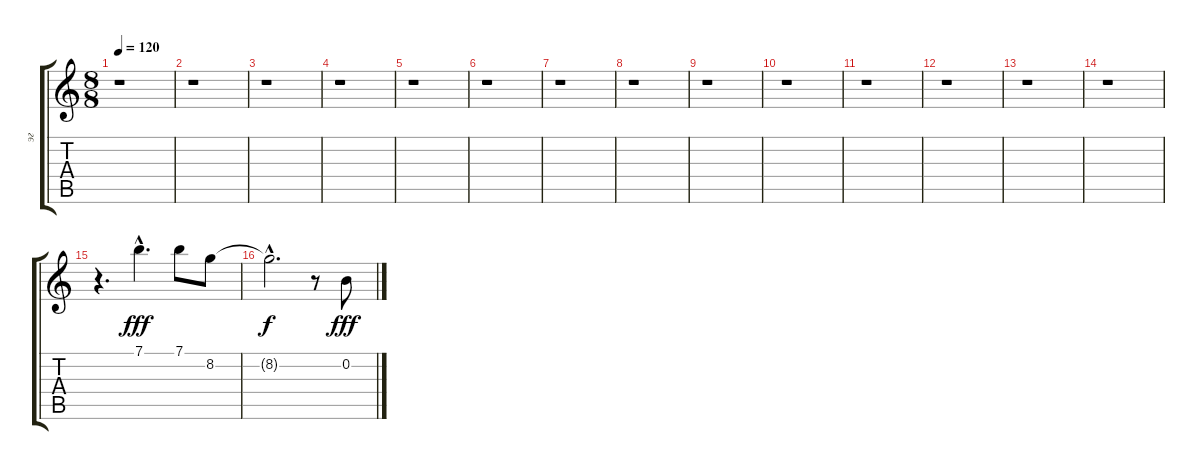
\track ("эг" "эг") {instrument overdrivenguitar}
\staff {score tabs}
\tuning (E4 B3 G3 D3 A2 E2) {hide}
\ts (8 8)
\tempo 120
\clef g2
\ks c
r.1{dy f} |
r.1 |
r.1 |
r.1 |
r.1 |
r.1 |
r.1 |
r.1 |
r.1 |
r.1 |
r.1 |
r.1 |
r.1 |
r.1 |
r.4{d} 7.1{hac}.4{d dy fff} 7.1.8 8.2.8 |
8.2{hac t}.2{d dy f} r.8 0.2.8{dy fff}
